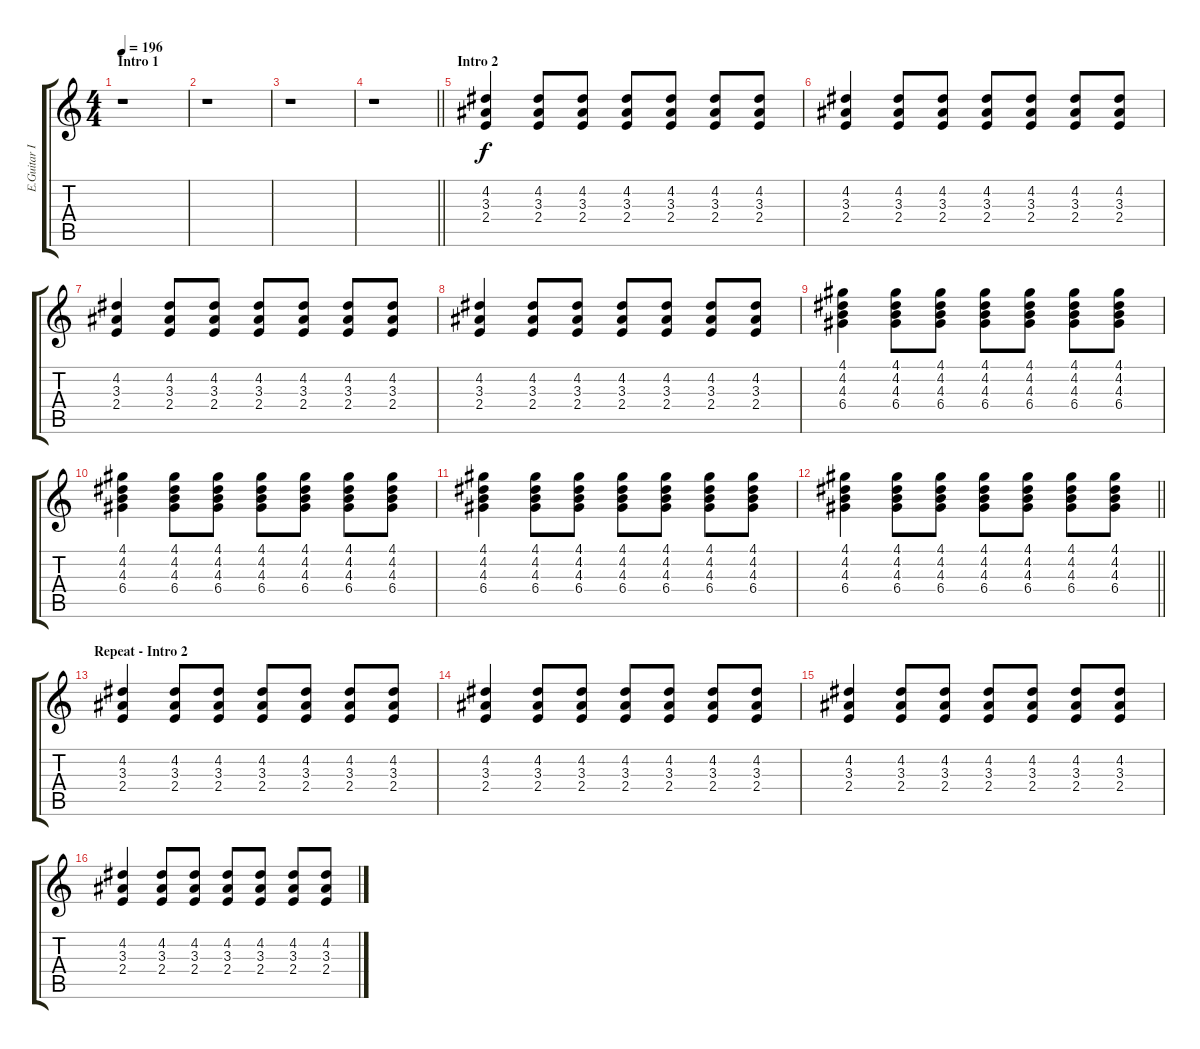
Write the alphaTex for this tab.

\track ("E.Guitar I" "E.Guitar I") {instrument distortionguitar}
\staff {score tabs}
\tuning (E4 B3 G3 D3 A2 E2) {hide}
\ts (4 4)
\section ("" "Intro 1")
\tempo 196
\clef g2
\ks c
r.1{dy f instrument distortionguitar} |
r.1 |
r.1 |
\barLineRight lightlight
r.1 |
\section ("" "Intro 2")
(4.2 3.3 2.4).4 (4.2 3.3 2.4).8 (4.2 3.3 2.4).8 (4.2 3.3 2.4).8 (4.2 3.3 2.4).8 (4.2 3.3 2.4).8 (4.2 3.3 2.4).8 |
(4.2 3.3 2.4).4 (4.2 3.3 2.4).8 (4.2 3.3 2.4).8 (4.2 3.3 2.4).8 (4.2 3.3 2.4).8 (4.2 3.3 2.4).8 (4.2 3.3 2.4).8 |
(4.2 3.3 2.4).4 (4.2 3.3 2.4).8 (4.2 3.3 2.4).8 (4.2 3.3 2.4).8 (4.2 3.3 2.4).8 (4.2 3.3 2.4).8 (4.2 3.3 2.4).8 |
(4.2 3.3 2.4).4 (4.2 3.3 2.4).8 (4.2 3.3 2.4).8 (4.2 3.3 2.4).8 (4.2 3.3 2.4).8 (4.2 3.3 2.4).8 (4.2 3.3 2.4).8 |
(4.1 4.2 4.3 6.4).4 (4.1 4.2 4.3 6.4).8 (4.1 4.2 4.3 6.4).8 (4.1 4.2 4.3 6.4).8 (4.1 4.2 4.3 6.4).8 (4.1 4.2 4.3 6.4).8 (4.1 4.2 4.3 6.4).8 |
(4.1 4.2 4.3 6.4).4 (4.1 4.2 4.3 6.4).8 (4.1 4.2 4.3 6.4).8 (4.1 4.2 4.3 6.4).8 (4.1 4.2 4.3 6.4).8 (4.1 4.2 4.3 6.4).8 (4.1 4.2 4.3 6.4).8 |
(4.1 4.2 4.3 6.4).4 (4.1 4.2 4.3 6.4).8 (4.1 4.2 4.3 6.4).8 (4.1 4.2 4.3 6.4).8 (4.1 4.2 4.3 6.4).8 (4.1 4.2 4.3 6.4).8 (4.1 4.2 4.3 6.4).8 |
\barLineRight lightlight
(4.1 4.2 4.3 6.4).4 (4.1 4.2 4.3 6.4).8 (4.1 4.2 4.3 6.4).8 (4.1 4.2 4.3 6.4).8 (4.1 4.2 4.3 6.4).8 (4.1 4.2 4.3 6.4).8 (4.1 4.2 4.3 6.4).8 |
\section ("" "Repeat - Intro 2")
(4.2 3.3 2.4).4 (4.2 3.3 2.4).8 (4.2 3.3 2.4).8 (4.2 3.3 2.4).8 (4.2 3.3 2.4).8 (4.2 3.3 2.4).8 (4.2 3.3 2.4).8 |
(4.2 3.3 2.4).4 (4.2 3.3 2.4).8 (4.2 3.3 2.4).8 (4.2 3.3 2.4).8 (4.2 3.3 2.4).8 (4.2 3.3 2.4).8 (4.2 3.3 2.4).8 |
(4.2 3.3 2.4).4 (4.2 3.3 2.4).8 (4.2 3.3 2.4).8 (4.2 3.3 2.4).8 (4.2 3.3 2.4).8 (4.2 3.3 2.4).8 (4.2 3.3 2.4).8 |
(4.2 3.3 2.4).4 (4.2 3.3 2.4).8 (4.2 3.3 2.4).8 (4.2 3.3 2.4).8 (4.2 3.3 2.4).8 (4.2 3.3 2.4).8 (4.2 3.3 2.4).8
